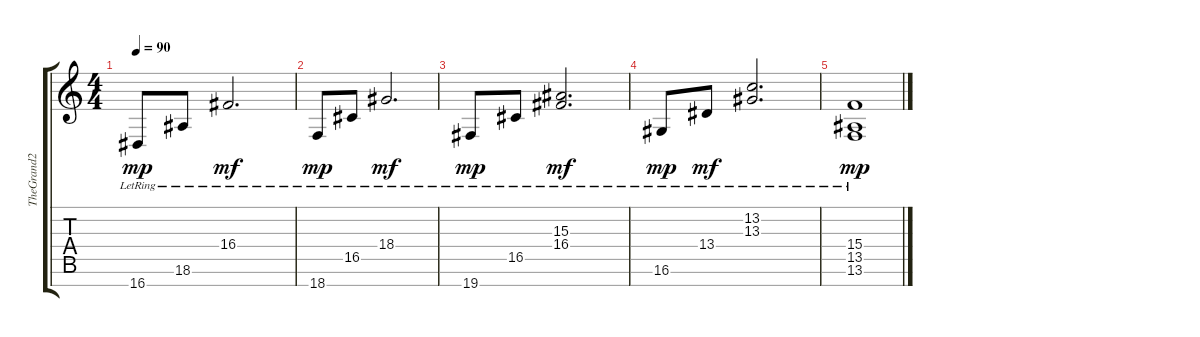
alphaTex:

\track ("TheGrand2 03" "TheGrand2 ") {instrument electricgrandpiano}
\staff {score tabs}
\tuning (E4 B3 G3 D3 A2 E2 B1) {hide}
\ts (4 4)
\tempo 90
\clef g2
\ks c
16.7{lr}.8{dy mp} 18.6{lr}.8 16.4{lr}.2{d dy mf} |
18.7{lr}.8{dy mp} 16.5{lr}.8 18.4{lr}.2{d dy mf} |
19.7{lr}.8{dy mp} 16.5{lr}.8 (15.3{lr} 16.4{lr}).2{d dy mf} |
16.6{lr}.8{dy mp} 13.4{lr}.8{dy mf} (13.2{lr} 13.3{lr}).2{d} |
(15.4{lr} 13.5{lr} 13.6{lr}).1{dy mp}
